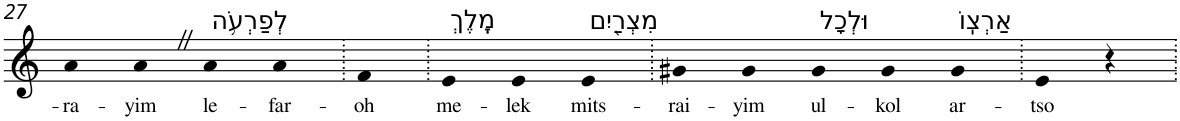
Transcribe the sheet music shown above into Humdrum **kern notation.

**kern	**text
*part1	*part1
*staff1	*staff1
*I"Piano	*
*I'Pno	*
!!LO:PB:g=z
*clefG2	*
*k[]	*
=27	=27
!	!LO:LY:b
4a	-ra-
!	!LO:LY:b
4aZ	-yim
!LO:TX:a:t=לְפַרְעֹ֥ה	!
!	!LO:LY:b
4a	le-
!	!LO:LY:b
4a	-far-
=28.	=28.
!	!LO:LY:b
4f	-oh
=29.	=29.
!LO:TX:a:t=מֶֽלֶךְ	!
!	!LO:LY:b
4e	me-
!	!LO:LY:b
4e	-lek
!LO:TX:a:t=מִצְרַ֖יִם	!
!	!LO:LY:b
4e	mits-
=30.	=30.
!	!LO:LY:b
4g#X	-rai-
!	!LO:LY:b
4g#	-yim
!LO:TX:a:t=וּלְכָל	!
!	!LO:LY:b
4g#	ul-
!	!LO:LY:b
4g#	-kol
!LO:TX:a:t=אַרְצֽוֹ	!
!	!LO:LY:b
4g#	ar-
=31.	=31.
!	!LO:LY:b
4e	-tso
4r	.
=.	=.
*-	*-
